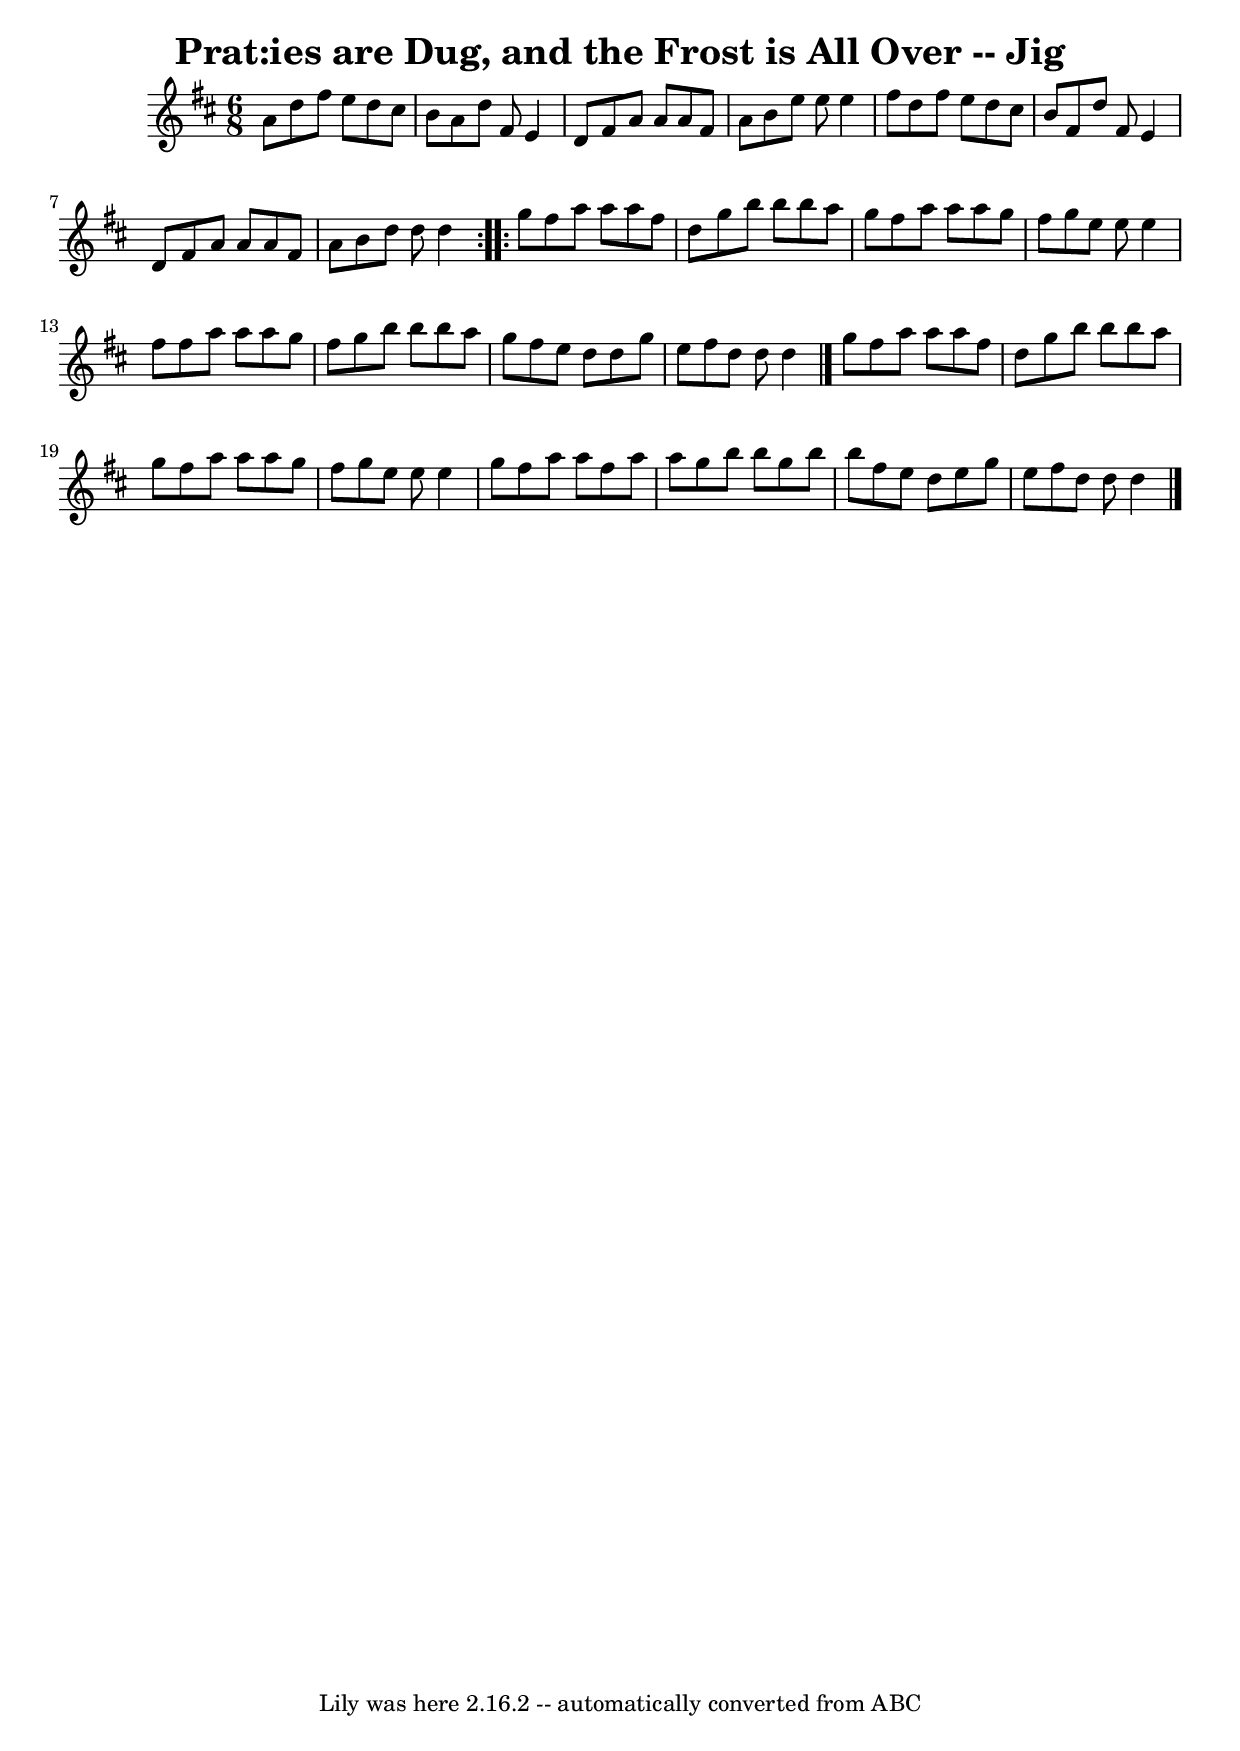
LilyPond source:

\version "2.16.2"
\include "Mammoth.ily"
\header {
  %% book = "Ryan's Mammoth Collection"
  crossRefNumber = "1"
  footnotes = "\\\\111 621"
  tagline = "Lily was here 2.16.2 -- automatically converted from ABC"
  title = "Prat:ies are Dug, and the Frost is All Over -- Jig"

}
voicedefault =  {



  \repeat volta 2 {

    \time 6/8 
    \key d \major a'8  |
    d''8 fis''8 e''8 d''8    
    cis''8 b'8    |
    a'8 d''8 fis'8 e'4 d'8    |
    
    fis'8 a'8 a'8 a'8 fis'8 a'8    |
    b'8 e''8 e''8    
    e''4 fis''8    |
    d''8 fis''8 e''8 d''8 cis''8 b'8  
    |
    fis'8 d''8 fis'8 e'4 d'8    |
    fis'8 a'8    
    a'8 a'8 fis'8 a'8    |
    b'8 d''8 d''8 d''4  
  }     

  \repeat volta 2 {
    g''8  |
    fis''8 a''8 a''8 a''8 fis''8 
    d''8    |
    g''8 b''8 b''8 b''8 a''8 g''8    |
    
    fis''8 a''8 a''8 a''8 g''8 fis''8    |
    g''8 e''8    
    e''8 e''4 fis''8    |
    fis''8 a''8 a''8 a''8 g''8   
    fis''8    |
    g''8 b''8 b''8 b''8 a''8 g''8    |
    
    fis''8 e''8 d''8 d''8 g''8 e''8    |
    fis''8 d''8    
    d''8 d''4  \bar "|." g''8  |
    fis''8 a''8 a''8 a''8   
    fis''8 d''8    |
    g''8 b''8 b''8 b''8 a''8 g''8    
    |
    fis''8 a''8 a''8 a''8 g''8 fis''8    |
    g''8  
    e''8 e''8 e''4 g''8    |
    fis''8 a''8 a''8 fis''8 
    a''8 a''8    |
    g''8 b''8 b''8 g''8 b''8 b''8    
    |
    fis''8 e''8 d''8 e''8 g''8 e''8    |
    fis''8  
    d''8 d''8 d''4  \bar "|."   
  }

}

\score{
  <<

    \context Staff="default"
    {
      \voicedefault 
      
    }

  >>
  \layout {
    
  }
  \midi {
  }

}
